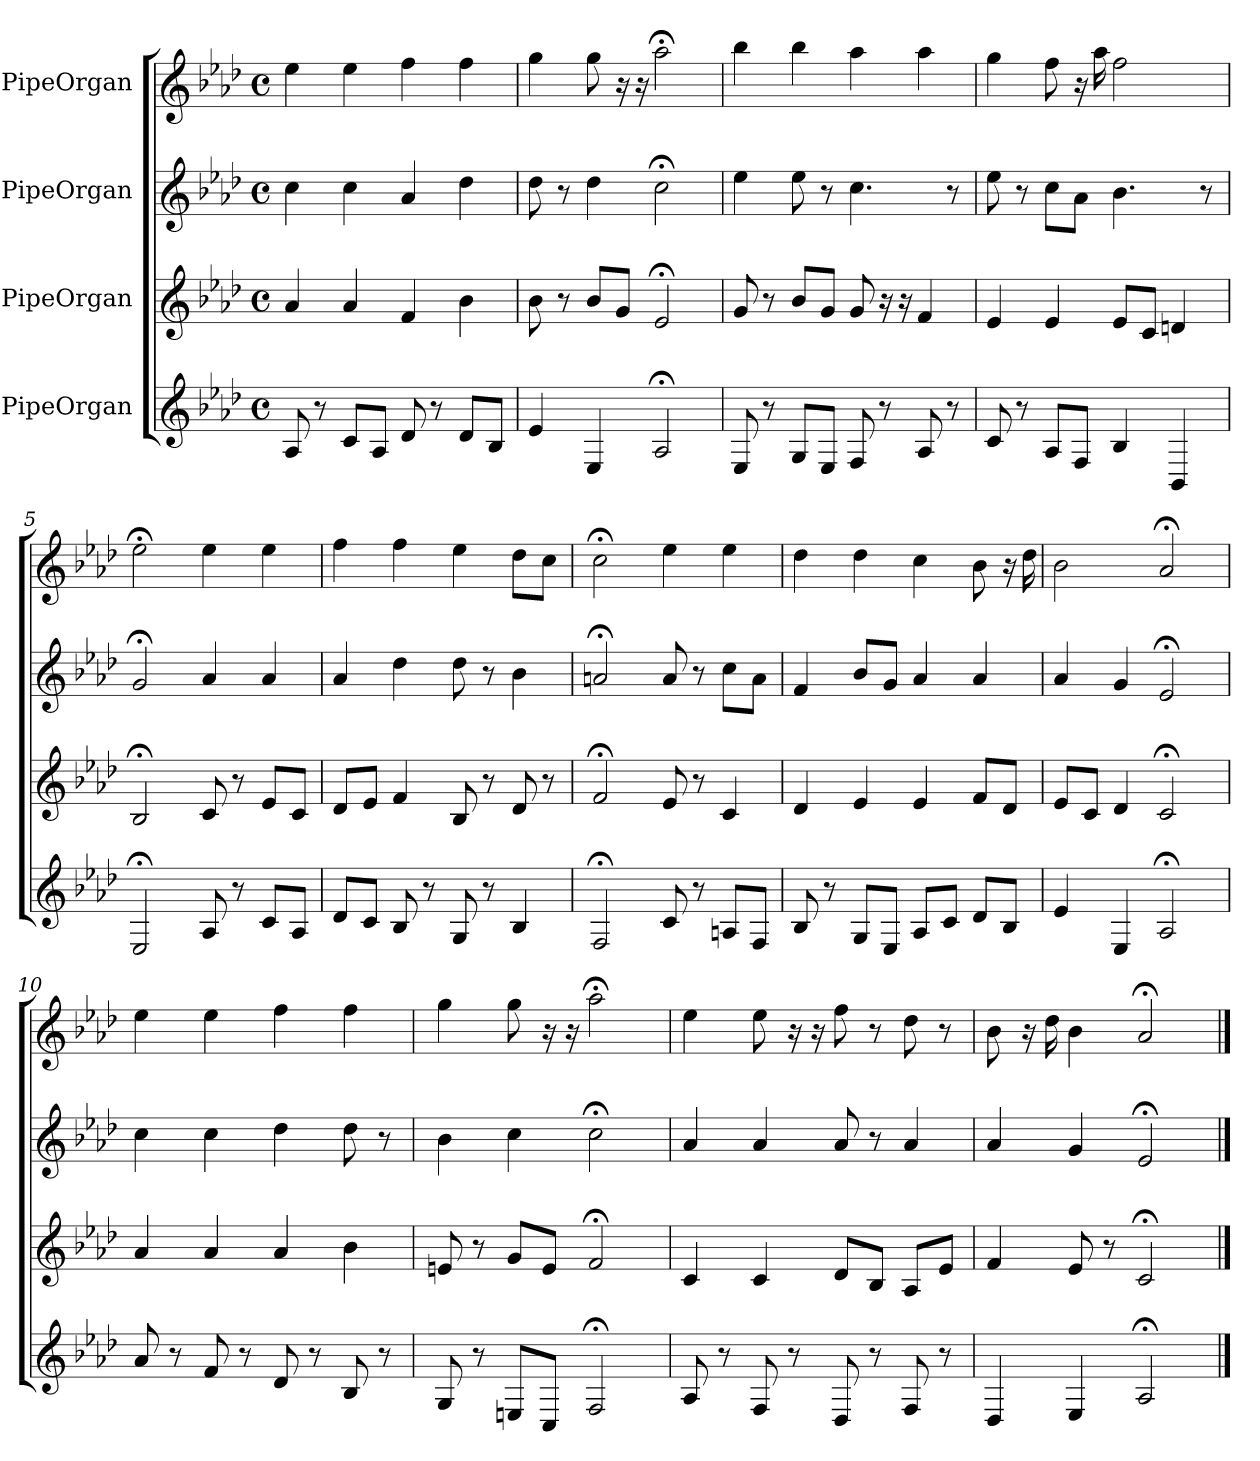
**kern	**kern	**kern	**kern
*part4	*part3	*part2	*part1
*staff4	*staff3	*staff2	*staff1
*I"PipeOrgan	*I"PipeOrgan	*I"PipeOrgan	*I"PipeOrgan
*k[b-e-a-d-]	*k[b-e-a-d-]	*k[b-e-a-d-]	*k[b-e-a-d-]
*A-:	*A-:	*A-:	*A-:
*M4/4	*M4/4	*M4/4	*M4/4
*met(c)	*met(c)	*met(c)	*met(c)
*MM60	*MM60	*MM60	*MM60
=1	=1	=1	=1
8A-	4a-	4cc	4ee-
8r	.	.	.
8cL	4a-	4cc	4ee-
8A-J	.	.	.
8d-	4f	4a-	4ff
8r	.	.	.
8d-L	4b-	4dd-	4ff
8B-J	.	.	.
=2	=2	=2	=2
4e-	8b-	8dd-	4gg
.	8r	8r	.
4E-	8b-L	4dd-	8gg
.	8gJ	.	16r
.	.	.	16r
2A-;<	2e-;<	2cc;<	2aa-;<
=3	=3	=3	=3
8E-	8g	4ee-	4bb-
8r	8r	.	.
8GL	8b-L	8ee-	4bb-
8E-J	8gJ	8r	.
8F	8g	4.cc	4aa-
8r	16r	.	.
.	16r	.	.
8A-	4f	.	4aa-
8r	.	8r	.
=4	=4	=4	=4
8c	4e-	8ee-	4gg
8r	.	8r	.
8A-L	4e-	8ccL	8ff
8FJ	.	8a-J	16r
.	.	.	16aa-
4B-	8e-L	4.b-	2ff
.	8cJ	.	.
4BB-	4dn	.	.
.	.	8r	.
=5	=5	=5	=5
2E-;<	2B-;<	2g;<	2ee-;<
8A-	8c	4a-	4ee-
8r	8r	.	.
8cL	8e-L	4a-	4ee-
8A-J	8cJ	.	.
=6	=6	=6	=6
8d-L	8d-L	4a-	4ff
8cJ	8e-J	.	.
8B-	4f	4dd-	4ff
8r	.	.	.
8G	8B-	8dd-	4ee-
8r	8r	8r	.
4B-	8d-	4b-	8dd-L
.	8r	.	8ccJ
=7	=7	=7	=7
2F;<	2f;<	2an;<	2cc;<
8c	8e-	8a	4ee-
8r	8r	8r	.
8AnL	4c	8ccL	4ee-
8FJ	.	8aJ	.
=8	=8	=8	=8
8B-	4d-	4f	4dd-
8r	.	.	.
8GL	4e-	8b-L	4dd-
8E-J	.	8gJ	.
8A-L	4e-	4a-	4cc
8cJ	.	.	.
8d-L	8fL	4a-	8b-
8B-J	8d-J	.	16r
.	.	.	16dd-
=9	=9	=9	=9
4e-	8e-L	4a-	2b-
.	8cJ	.	.
4E-	4d-	4g	.
2A-;<	2c;<	2e-;<	2a-;<
=10	=10	=10	=10
8a-	4a-	4cc	4ee-
8r	.	.	.
8f	4a-	4cc	4ee-
8r	.	.	.
8d-	4a-	4dd-	4ff
8r	.	.	.
8B-	4b-	8dd-	4ff
8r	.	8r	.
=11	=11	=11	=11
8G	8en	4b-	4gg
8r	8r	.	.
8EnL	8gL	4cc	8gg
8CJ	8eJ	.	16r
.	.	.	16r
2F;<	2f;<	2cc;<	2aa-;<
=12	=12	=12	=12
8A-	4c	4a-	4ee-
8r	.	.	.
8F	4c	4a-	8ee-
8r	.	.	16r
.	.	.	16r
8D-	8d-L	8a-	8ff
8r	8B-J	8r	8r
8F	8A-L	4a-	8dd-
8r	8e-J	.	8r
=13	=13	=13	=13
4D-	4f	4a-	8b-
.	.	.	16r
.	.	.	16dd-
4E-	8e-	4g	4b-
.	8r	.	.
2A-;<	2c;<	2e-;<	2a-;<
==	==	==	==
*-	*-	*-	*-
